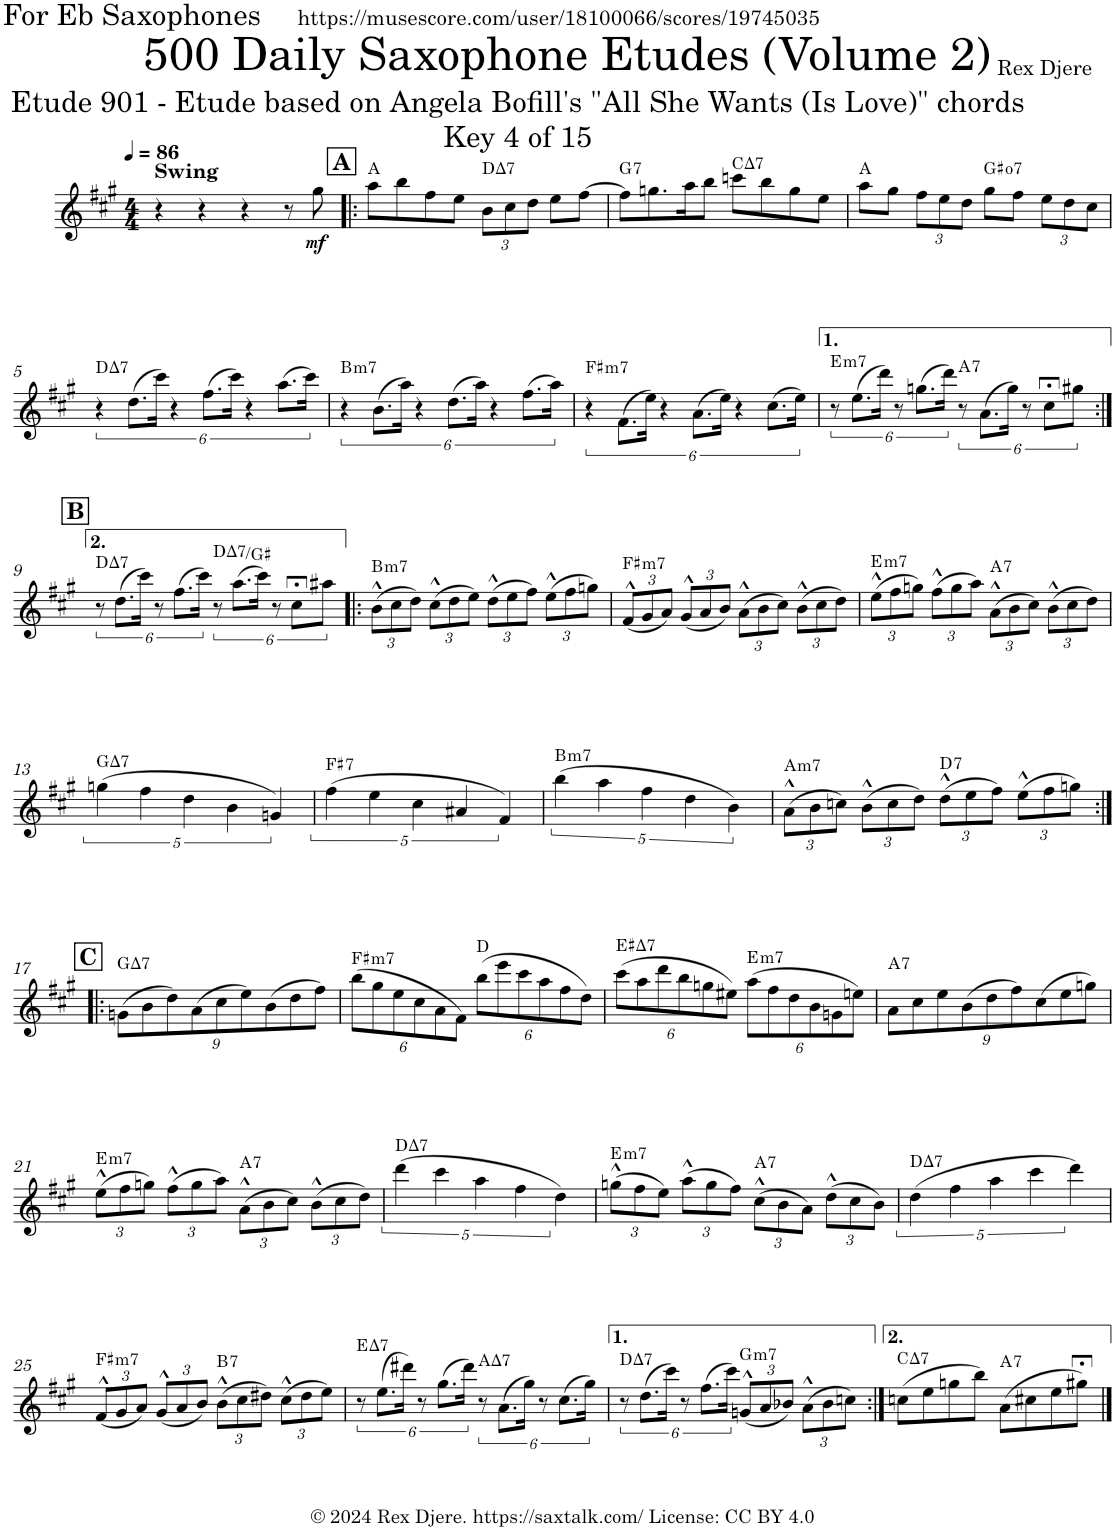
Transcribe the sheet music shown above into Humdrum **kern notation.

**kern	**dynam	**harte
*part1	*part1	*part1
*staff1	*staff1	*
*I"Alto Saxophone	*	*
*I'A. Sax.	*	*
*clefG2	*	*
*Trd5c9	*	*
*k[f#c#g#]	*	*
*M4/4	*	*
*MM86	*	*
=1	=1	=1
!LO:TX:a:B:t=Swing	!	!
4r	.	.
4r	.	.
4r	.	.
8r	.	.
!	!LO:DY:b	!
8gg#\	mf	.
!!LO:REH:place=s1:a:B:cj:fs=14:t=A
=2!|:	=2!|:	=2!|:
8aa\L	.	A:maj
8bb\	.	.
8ff#\	.	.
8ee\J	.	.
*Xbrackettup	*	*
!	!	!LO:H:kt=7
12b\L	.	D:maj7
12cc#\	.	.
12dd\J	.	.
8ee\L	.	.
[8ff#\J	.	.
=3	=3	=3
!	!	!LO:H:kt=7
8ff#\L]	.	G:7
8.ggn\	.	.
16aa\K	.	.
8bb\J	.	.
!	!	!LO:H:kt=7
8cccn\L	.	C:maj7
8bb\	.	.
8gg\	.	.
8ee\J	.	.
=4	=4	=4
8aa\L	.	A:maj
8gg#\J	.	.
12ff#\L	.	.
12ee\	.	.
12dd\J	.	.
!	!	!LO:H:kt=7
8gg#\L	.	G#:dim7
8ff#\J	.	.
12ee\L	.	.
12dd\	.	.
12cc#\J	.	.
!!LO:LB:g=z
=5	=5	=5
*brackettup	*	*
!	!	!LO:H:kt=7
6r	.	D:maj7
(12.dd\L	.	.
24ccc#\Jk)	.	.
6r	.	.
(12.ff#\L	.	.
24ccc#\Jk)	.	.
6r	.	.
(12.aa\L	.	.
24ccc#\Jk)	.	.
=6	=6	=6
!	!	!LO:H:kt=m7
6r	.	B:min7
(12.b\L	.	.
24aa\Jk)	.	.
6r	.	.
(12.dd\L	.	.
24aa\Jk)	.	.
6r	.	.
(12.ff#\L	.	.
24aa\Jk)	.	.
=7	=7	=7
!	!	!LO:H:kt=m7
6r	.	F#:min7
(12.f#\L	.	.
24ee\Jk)	.	.
6r	.	.
(12.a\L	.	.
24ee\Jk)	.	.
6r	.	.
(12.cc#\L	.	.
24ee\Jk)	.	.
=8	=8	=8
!	!	!LO:H:kt=m7
12r	.	E:min7
(12.ee\L	.	.
24ddd\Jk)	.	.
12r	.	.
(12.ggn\L	.	.
24ddd\Jk)	.	.
!	!	!LO:H:kt=7
12r	.	A:7
(12.a\L	.	.
24gg\Jk)	.	.
12r	.	.
12cc#;<\L	.	.
12gg#X\J	.	.
!!LO:LB:g=z
!!LO:REH:place=s1:a:B:cj:fs=14:t=B
=9:|!	=9:|!	=9:|!
!	!	!LO:H:kt=7
12r	.	D:maj7
(12.dd\L	.	.
24ccc#\Jk)	.	.
12r	.	.
(12.ff#\L	.	.
24ccc#\Jk)	.	.
!	!	!LO:H:kt=7
12r	.	D:maj7/#4
(12.aa\L	.	.
24ccc#\Jk)	.	.
12r	.	.
12cc#;<\L	.	.
12aa#X\J	.	.
=10!|:	=10!|:	=10!|:
*Xbrackettup	*	*
!	!	!LO:H:kt=m7
(12b^^\L	.	B:min7
12cc#\	.	.
12dd\J)	.	.
(12cc#^^\L	.	.
12dd\	.	.
12ee\J)	.	.
(12dd^^\L	.	.
12ee\	.	.
12ff#\J)	.	.
(12ee^^\L	.	.
12ff#\	.	.
12ggn\J)	.	.
=11	=11	=11
!	!	!LO:H:kt=m7
(12f#^^/L	.	F#:min7
12g#/	.	.
12a/J)	.	.
(12g#^^/L	.	.
12a/	.	.
12b/J)	.	.
(12a^^\L	.	.
12b\	.	.
12cc#\J)	.	.
(12b^^\L	.	.
12cc#\	.	.
12dd\J)	.	.
=12	=12	=12
!	!	!LO:H:kt=m7
(12ee^^\L	.	E:min7
12ff#\	.	.
12ggn\J)	.	.
(12ff#^^\L	.	.
12gg\	.	.
12aa\J)	.	.
!	!	!LO:H:kt=7
(12a^^\L	.	A:7
12b\	.	.
12cc#\J)	.	.
(12b^^\L	.	.
12cc#\	.	.
12dd\J)	.	.
!!LO:LB:g=z
=13	=13	=13
*brackettup	*	*
!	!	!LO:H:kt=7
(5ggn\	.	G:maj7
5ff#\	.	.
5dd\	.	.
5b\	.	.
5gn/)	.	.
=14	=14	=14
!	!	!LO:H:kt=7
(5ff#\	.	F#:7
5ee\	.	.
5cc#\	.	.
5a#X/	.	.
5f#/)	.	.
=15	=15	=15
!	!	!LO:H:kt=m7
(5bb\	.	B:min7
5aa\	.	.
5ff#\	.	.
5dd\	.	.
5b\)	.	.
=16	=16	=16
*Xbrackettup	*	*
!	!	!LO:H:kt=m7
(12a^^\L	.	A:min7
12b\	.	.
12ccn\J)	.	.
(12b^^\L	.	.
12cc\	.	.
12dd\J)	.	.
!	!	!LO:H:kt=7
(12dd^^\L	.	D:7
12ee\	.	.
12ff#\J)	.	.
(12ee^^\L	.	.
12ff#\	.	.
12ggn\J)	.	.
!!LO:LB:g=z
!!LO:REH:place=s1:a:B:cj:fs=14:t=C
=17:|!|:	=17:|!|:	=17:|!|:
!	!	!LO:H:kt=7
(9gn\L	.	G:maj7
9b\	.	.
9dd\)	.	.
(9a\	.	.
9cc#\	.	.
9ee\)	.	.
(9b\	.	.
9dd\	.	.
9ff#\J)	.	.
=18	=18	=18
!	!	!LO:H:kt=m7
(12bb\L	.	F#:min7
12gg#\	.	.
12ee\	.	.
12cc#\	.	.
12a\	.	.
12f#\J)	.	.
(12bb\L	.	D:maj
12eee\	.	.
12ccc#\	.	.
12aa\	.	.
12ff#\	.	.
12dd\J)	.	.
=19	=19	=19
!	!	!LO:H:kt=7
(12ccc#\L	.	E#:maj7
12aa\	.	.
12ddd\	.	.
12bb\	.	.
12ggn\	.	.
12ee#X\J)	.	.
!	!	!LO:H:kt=m7
(12aa\L	.	E:min7
12ff#\	.	.
12dd\	.	.
12b\	.	.
12gn\	.	.
12een\J)	.	.
=20	=20	=20
!	!	!LO:H:kt=7
9a\L	.	A:7
9cc#\	.	.
9ee\	.	.
(9b\	.	.
9dd\	.	.
9ff#\)	.	.
(9cc#\	.	.
9ee\	.	.
9ggn\J)	.	.
!!LO:LB:g=z
=21	=21	=21
!	!	!LO:H:kt=m7
(12ee^^\L	.	E:min7
12ff#\	.	.
12ggn\J)	.	.
(12ff#^^\L	.	.
12gg\	.	.
12aa\J)	.	.
!	!	!LO:H:kt=7
(12a^^\L	.	A:7
12b\	.	.
12cc#\J)	.	.
(12b^^\L	.	.
12cc#\	.	.
12dd\J)	.	.
=22	=22	=22
*brackettup	*	*
!	!	!LO:H:kt=7
(5ddd\	.	D:maj7
5ccc#\	.	.
5aa\	.	.
5ff#\	.	.
5dd\)	.	.
=23	=23	=23
*Xbrackettup	*	*
!	!	!LO:H:kt=m7
(12ggn^^\L	.	E:min7
12ff#\	.	.
12ee\J)	.	.
(12aa^^\L	.	.
12gg\	.	.
12ff#\J)	.	.
!	!	!LO:H:kt=7
(12cc#^^\L	.	A:7
12b\	.	.
12a\J)	.	.
(12dd^^\L	.	.
12cc#\	.	.
12b\J)	.	.
=24	=24	=24
*brackettup	*	*
!	!	!LO:H:kt=7
(5dd\	.	D:maj7
5ff#\	.	.
5aa\	.	.
5ccc#\	.	.
5ddd\)	.	.
!!LO:LB:g=z
=25	=25	=25
*Xbrackettup	*	*
!	!	!LO:H:kt=m7
(12f#^^/L	.	F#:min7
12g#/	.	.
12a/J)	.	.
(12g#^^/L	.	.
12a/	.	.
12b/J)	.	.
!	!	!LO:H:kt=7
(12b^^\L	.	B:7
12cc#\	.	.
12dd#X\J)	.	.
(12cc#^^\L	.	.
12dd#\	.	.
12ee\J)	.	.
=26	=26	=26
*brackettup	*	*
!	!	!LO:H:kt=7
12r	.	E:maj7
(12.ee\L	.	.
24ddd#X\Jk)	.	.
12r	.	.
(12.gg#\L	.	.
24ddd#\Jk)	.	.
!	!	!LO:H:kt=7
12r	.	A:maj7
(12.a\L	.	.
24gg#\Jk)	.	.
12r	.	.
(12.cc#\L	.	.
24gg#\Jk)	.	.
=27	=27	=27
!	!	!LO:H:kt=7
12r	.	D:maj7
(12.dd\L	.	.
24ccc#\Jk)	.	.
12r	.	.
(12.ff#\L	.	.
24ccc#\Jk)	.	.
*Xbrackettup	*	*
!	!	!LO:H:kt=m7
(12gn^^/L	.	G:min7
12a/	.	.
12b-X/J)	.	.
(12a^^\L	.	.
12b-\	.	.
12ccn\J)	.	.
=28:|!	=28:|!	=28:|!
!	!	!LO:H:kt=7
(8ccn\L	.	C:maj7
8ee\	.	.
8ggn\	.	.
8bb\J)	.	.
!	!	!LO:H:kt=7
(8a\L	.	A:7
8cc#X\	.	.
8ee\	.	.
8gg#X;<\J)	.	.
==	==	==
*-	*-	*-
